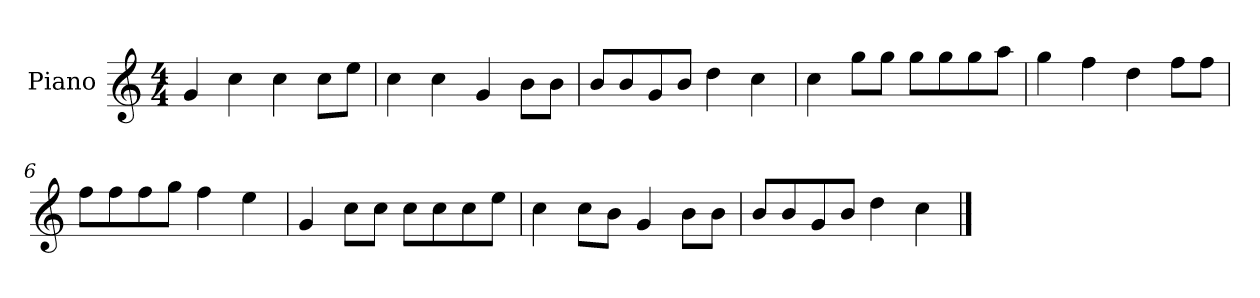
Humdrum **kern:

**kern
*part1
*staff1
*I"Piano
*I'P-no
*clefG2
*k[]
*M4/4
*MM90
=1
4g/
4cc\
4cc\
8cc\L
8ee\J
=2
4cc\
4cc\
4g/
8b\L
8b\J
=3
8b/L
8b/
8g/
8b/J
4dd\
4cc\
=4
4cc\
8gg\L
8gg\J
8gg\L
8gg\
8gg\
8aa\J
=5
4gg\
4ff\
4dd\
8ff\L
8ff\J
=6
8ff\L
8ff\
8ff\
8gg\J
4ff\
4ee\
!!LO:LB:g=z
=7
4g/
8cc\L
8cc\J
8cc\L
8cc\
8cc\
8ee\J
=8
4cc\
8cc\L
8b\J
4g/
8b\L
8b\J
=9
8b/L
8b/
8g/
8b/J
4dd\
4cc\
==
*-
